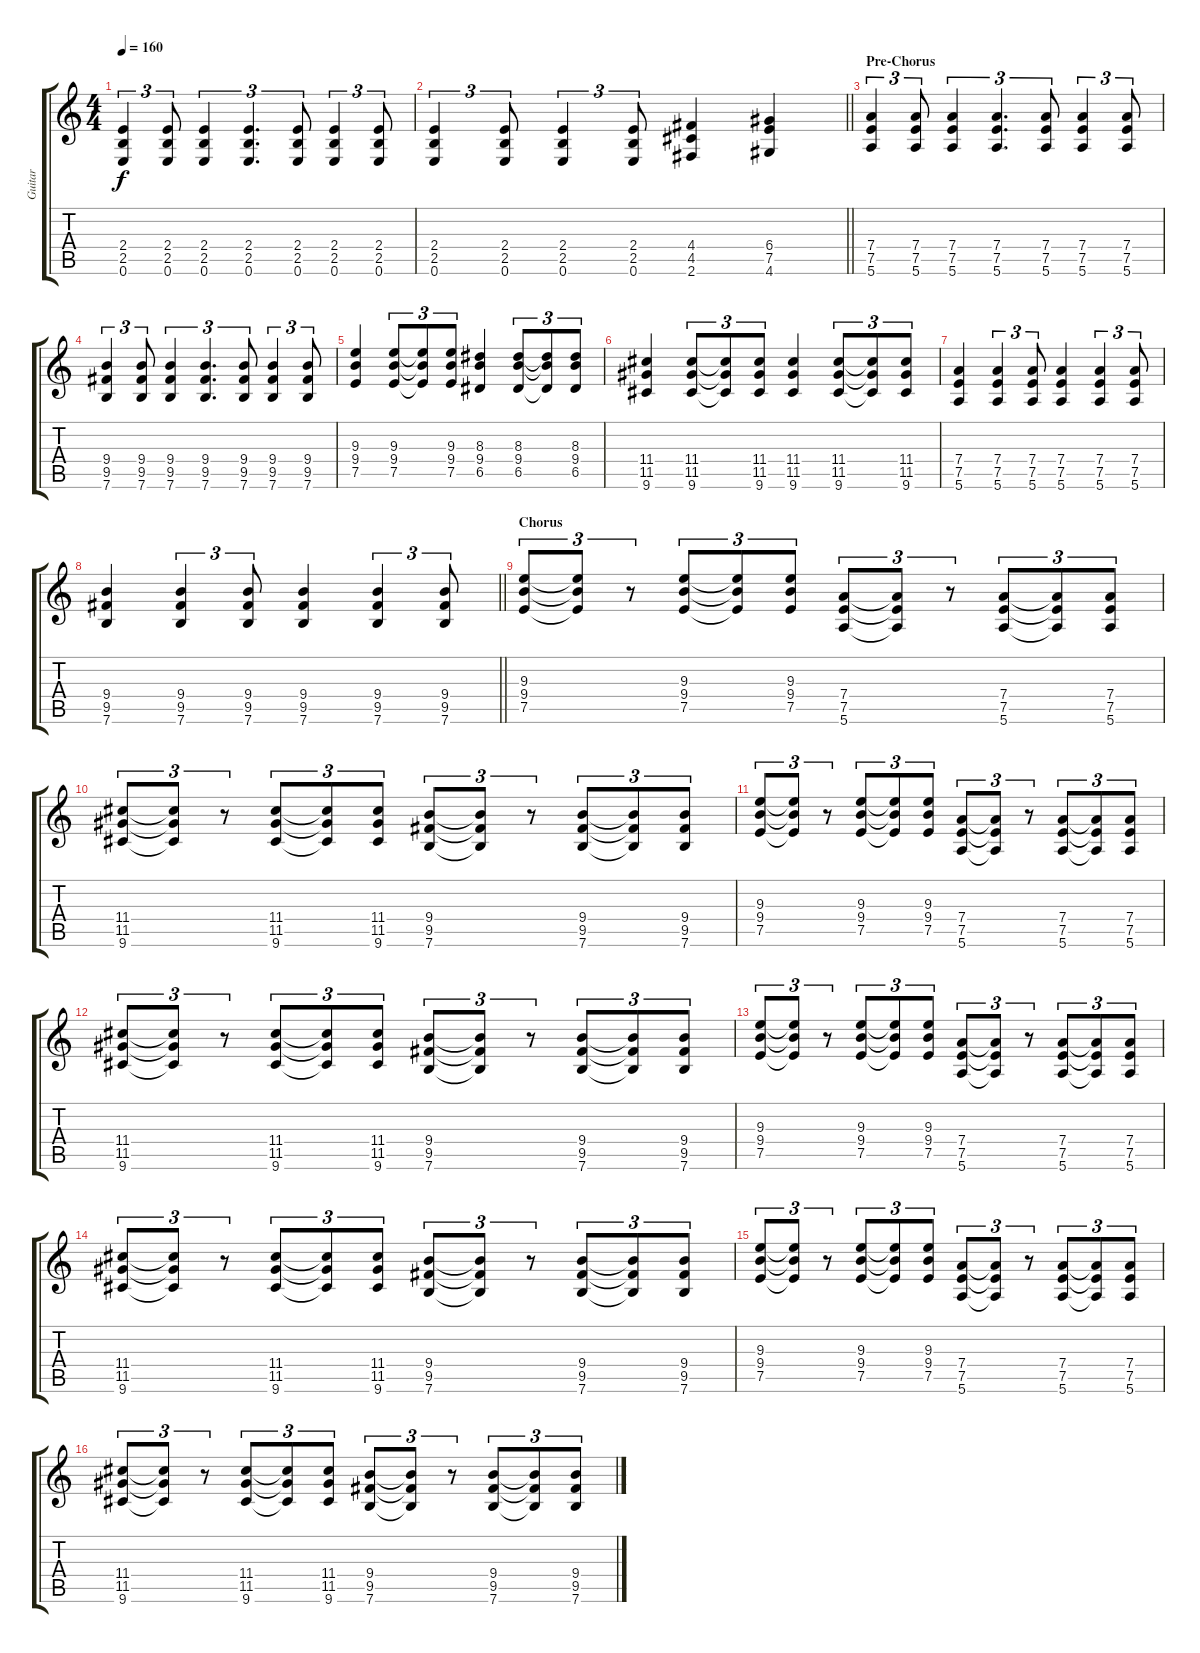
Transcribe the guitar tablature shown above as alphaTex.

\track ("Guitar" "Guitar") {instrument distortionguitar}
\staff {score tabs}
\tuning (E4 B3 G3 D3 A2 E2) {hide}
\ts (4 4)
\tempo 160
\clef g2
\ks c
(2.4 2.5 0.6).4{tu (3 2) dy f} (2.4 2.5 0.6).8{tu (3 2)} (2.4 2.5 0.6).4{tu (3 2)} (2.4 2.5 0.6).4{d tu (3 2)} (2.4 2.5 0.6).8{tu (3 2)} (2.4 2.5 0.6).4{tu (3 2)} (2.4 2.5 0.6).8{tu (3 2)} |
\barLineRight lightlight
(2.4 2.5 0.6).4{tu (3 2)} (2.4 2.5 0.6).8{tu (3 2)} (2.4 2.5 0.6).4{tu (3 2)} (2.4 2.5 0.6).8{tu (3 2)} (4.4 4.5 2.6).4 (6.4 7.5 4.6).4 |
\section ("" "Pre-Chorus")
(7.4 7.5 5.6).4{tu (3 2)} (7.4 7.5 5.6).8{tu (3 2)} (7.4 7.5 5.6).4{tu (3 2)} (7.4 7.5 5.6).4{d tu (3 2)} (7.4 7.5 5.6).8{tu (3 2)} (7.4 7.5 5.6).4{tu (3 2)} (7.4 7.5 5.6).8{tu (3 2)} |
(9.4 9.5 7.6).4{tu (3 2)} (9.4 9.5 7.6).8{tu (3 2)} (9.4 9.5 7.6).4{tu (3 2)} (9.4 9.5 7.6).4{d tu (3 2)} (9.4 9.5 7.6).8{tu (3 2)} (9.4 9.5 7.6).4{tu (3 2)} (9.4 9.5 7.6).8{tu (3 2)} |
(9.3 9.4 7.5).4 (9.3 9.4 7.5).8{tu (3 2)} (9.3{t} 9.4{t} 7.5{t}).8{tu (3 2)} (9.3 9.4 7.5).8{tu (3 2)} (8.3 9.4 6.5).4 (8.3 9.4 6.5).8{tu (3 2)} (8.3{t} 9.4{t} 6.5{t}).8{tu (3 2)} (8.3 9.4 6.5).8{tu (3 2)} |
(11.4 11.5 9.6).4 (11.4 11.5 9.6).8{tu (3 2)} (11.4{t} 11.5{t} 9.6{t}).8{tu (3 2)} (11.4 11.5 9.6).8{tu (3 2)} (11.4 11.5 9.6).4 (11.4 11.5 9.6).8{tu (3 2)} (11.4{t} 11.5{t} 9.6{t}).8{tu (3 2)} (11.4 11.5 9.6).8{tu (3 2)} |
(7.4 7.5 5.6).4 (7.4 7.5 5.6).4{tu (3 2)} (7.4 7.5 5.6).8{tu (3 2)} (7.4 7.5 5.6).4 (7.4 7.5 5.6).4{tu (3 2)} (7.4 7.5 5.6).8{tu (3 2)} |
\barLineRight lightlight
(9.4 9.5 7.6).4 (9.4 9.5 7.6).4{tu (3 2)} (9.4 9.5 7.6).8{tu (3 2)} (9.4 9.5 7.6).4 (9.4 9.5 7.6).4{tu (3 2)} (9.4 9.5 7.6).8{tu (3 2)} |
\section ("" "Chorus")
(9.3 9.4 7.5).8{tu (3 2)} (9.3{t} 9.4{t} 7.5{t}).8{tu (3 2)} r.8{tu (3 2)} (9.3 9.4 7.5).8{tu (3 2)} (9.3{t} 9.4{t} 7.5{t}).8{tu (3 2)} (9.3 9.4 7.5).8{tu (3 2)} (7.4 7.5 5.6).8{tu (3 2)} (7.4{t} 7.5{t} 5.6{t}).8{tu (3 2)} r.8{tu (3 2)} (7.4 7.5 5.6).8{tu (3 2)} (7.4{t} 7.5{t} 5.6{t}).8{tu (3 2)} (7.4 7.5 5.6).8{tu (3 2)} |
(11.4 11.5 9.6).8{tu (3 2)} (11.4{t} 11.5{t} 9.6{t}).8{tu (3 2)} r.8{tu (3 2)} (11.4 11.5 9.6).8{tu (3 2)} (11.4{t} 11.5{t} 9.6{t}).8{tu (3 2)} (11.4 11.5 9.6).8{tu (3 2)} (9.4 9.5 7.6).8{tu (3 2)} (9.4{t} 9.5{t} 7.6{t}).8{tu (3 2)} r.8{tu (3 2)} (9.4 9.5 7.6).8{tu (3 2)} (9.4{t} 9.5{t} 7.6{t}).8{tu (3 2)} (9.4 9.5 7.6).8{tu (3 2)} |
(9.3 9.4 7.5).8{tu (3 2)} (9.3{t} 9.4{t} 7.5{t}).8{tu (3 2)} r.8{tu (3 2)} (9.3 9.4 7.5).8{tu (3 2)} (9.3{t} 9.4{t} 7.5{t}).8{tu (3 2)} (9.3 9.4 7.5).8{tu (3 2)} (7.4 7.5 5.6).8{tu (3 2)} (7.4{t} 7.5{t} 5.6{t}).8{tu (3 2)} r.8{tu (3 2)} (7.4 7.5 5.6).8{tu (3 2)} (7.4{t} 7.5{t} 5.6{t}).8{tu (3 2)} (7.4 7.5 5.6).8{tu (3 2)} |
(11.4 11.5 9.6).8{tu (3 2)} (11.4{t} 11.5{t} 9.6{t}).8{tu (3 2)} r.8{tu (3 2)} (11.4 11.5 9.6).8{tu (3 2)} (11.4{t} 11.5{t} 9.6{t}).8{tu (3 2)} (11.4 11.5 9.6).8{tu (3 2)} (9.4 9.5 7.6).8{tu (3 2)} (9.4{t} 9.5{t} 7.6{t}).8{tu (3 2)} r.8{tu (3 2)} (9.4 9.5 7.6).8{tu (3 2)} (9.4{t} 9.5{t} 7.6{t}).8{tu (3 2)} (9.4 9.5 7.6).8{tu (3 2)} |
(9.3 9.4 7.5).8{tu (3 2)} (9.3{t} 9.4{t} 7.5{t}).8{tu (3 2)} r.8{tu (3 2)} (9.3 9.4 7.5).8{tu (3 2)} (9.3{t} 9.4{t} 7.5{t}).8{tu (3 2)} (9.3 9.4 7.5).8{tu (3 2)} (7.4 7.5 5.6).8{tu (3 2)} (7.4{t} 7.5{t} 5.6{t}).8{tu (3 2)} r.8{tu (3 2)} (7.4 7.5 5.6).8{tu (3 2)} (7.4{t} 7.5{t} 5.6{t}).8{tu (3 2)} (7.4 7.5 5.6).8{tu (3 2)} |
(11.4 11.5 9.6).8{tu (3 2)} (11.4{t} 11.5{t} 9.6{t}).8{tu (3 2)} r.8{tu (3 2)} (11.4 11.5 9.6).8{tu (3 2)} (11.4{t} 11.5{t} 9.6{t}).8{tu (3 2)} (11.4 11.5 9.6).8{tu (3 2)} (9.4 9.5 7.6).8{tu (3 2)} (9.4{t} 9.5{t} 7.6{t}).8{tu (3 2)} r.8{tu (3 2)} (9.4 9.5 7.6).8{tu (3 2)} (9.4{t} 9.5{t} 7.6{t}).8{tu (3 2)} (9.4 9.5 7.6).8{tu (3 2)} |
(9.3 9.4 7.5).8{tu (3 2)} (9.3{t} 9.4{t} 7.5{t}).8{tu (3 2)} r.8{tu (3 2)} (9.3 9.4 7.5).8{tu (3 2)} (9.3{t} 9.4{t} 7.5{t}).8{tu (3 2)} (9.3 9.4 7.5).8{tu (3 2)} (7.4 7.5 5.6).8{tu (3 2)} (7.4{t} 7.5{t} 5.6{t}).8{tu (3 2)} r.8{tu (3 2)} (7.4 7.5 5.6).8{tu (3 2)} (7.4{t} 7.5{t} 5.6{t}).8{tu (3 2)} (7.4 7.5 5.6).8{tu (3 2)} |
(11.4 11.5 9.6).8{tu (3 2)} (11.4{t} 11.5{t} 9.6{t}).8{tu (3 2)} r.8{tu (3 2)} (11.4 11.5 9.6).8{tu (3 2)} (11.4{t} 11.5{t} 9.6{t}).8{tu (3 2)} (11.4 11.5 9.6).8{tu (3 2)} (9.4 9.5 7.6).8{tu (3 2)} (9.4{t} 9.5{t} 7.6{t}).8{tu (3 2)} r.8{tu (3 2)} (9.4 9.5 7.6).8{tu (3 2)} (9.4{t} 9.5{t} 7.6{t}).8{tu (3 2)} (9.4 9.5 7.6).8{tu (3 2)}
